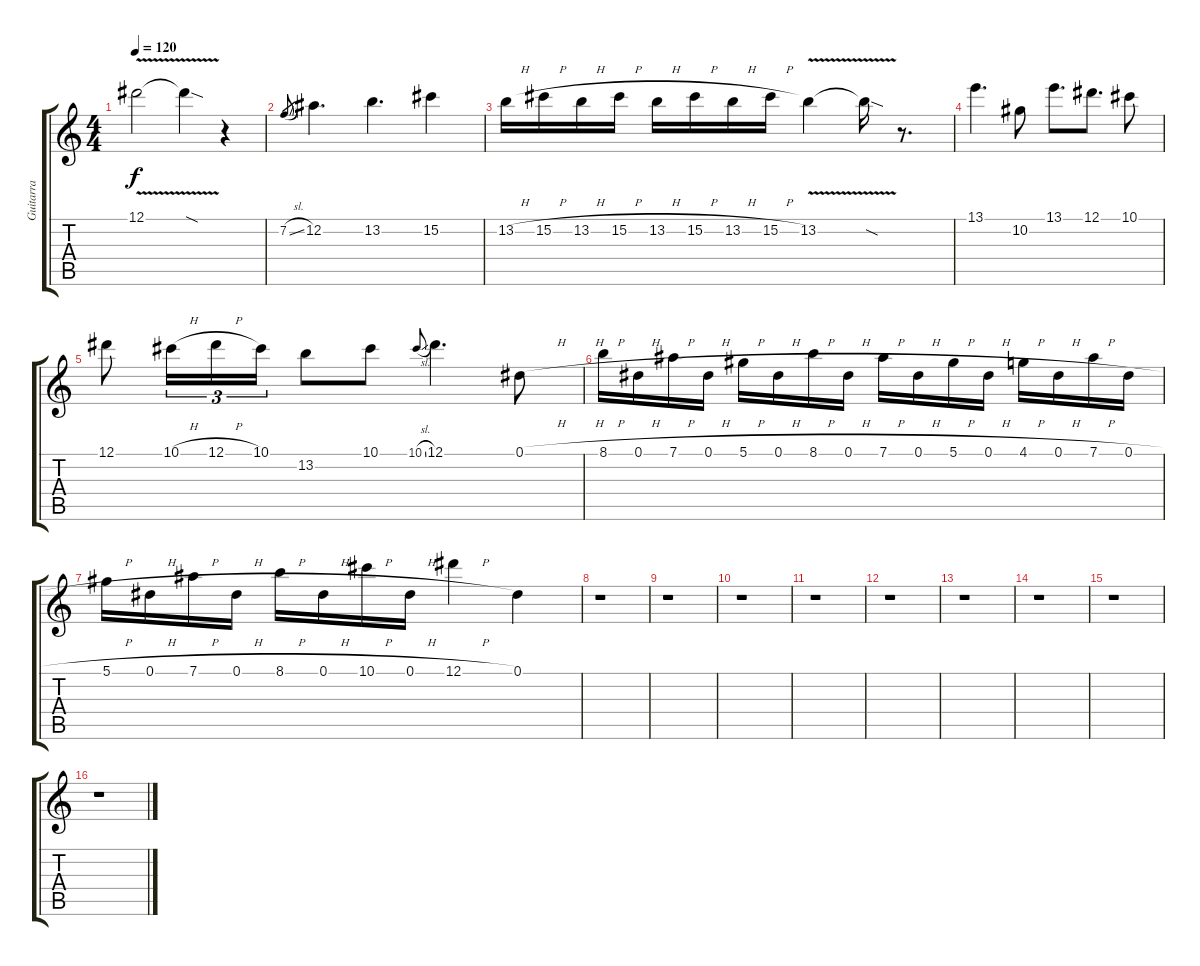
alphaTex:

\track ("Guitarra" "Guitarra") {instrument overdrivenguitar}
\staff {score tabs}
\tuning (Eb4 Bb3 Gb3 Db3 Ab2 Eb2) {hide}
\ts (4 4)
\tempo 120
\clef g2
\ks c
12.1{v}.2{dy f} 12.1{sod t}.4 r.4 |
7.2{sl}.8{gr} 12.2.4{d} 13.2.4{d} 15.2.4 |
13.2{h}.16 15.2{h}.16 13.2{h}.16 15.2{h}.16 13.2{h}.16 15.2{h}.16 13.2{h}.16 15.2{h}.16 13.2{v}.4 13.2{sod t}.16 r.8{d} |
13.1.4{d} 10.2.8 13.1.8{d} 12.1.8{d} 10.1.8 |
12.1.8 10.1{h}.16{tu (3 2)} 12.1{h}.16{tu (3 2)} 10.1.16{tu (3 2)} 13.2.8 10.1.8 10.1{sl}.8{gr onbeat} 12.1.4{d} 0.1{h}.8 |
8.1{h}.16 0.1{h}.16 7.1{h}.16 0.1{h}.16 5.1{h}.16 0.1{h}.16 8.1{h}.16 0.1{h}.16 7.1{h}.16 0.1{h}.16 5.1{h}.16 0.1{h}.16 4.1{h}.16 0.1{h}.16 7.1{h}.16 0.1{h}.16 |
5.1{h}.16 0.1{h}.16 7.1{h}.16 0.1{h}.16 8.1{h}.16 0.1{h}.16 10.1{h}.16 0.1{h}.16 12.1{h}.4 0.1.4 |
r.1 |
r.1 |
r.1 |
r.1 |
r.1 |
r.1 |
r.1 |
r.1 |
r.1
